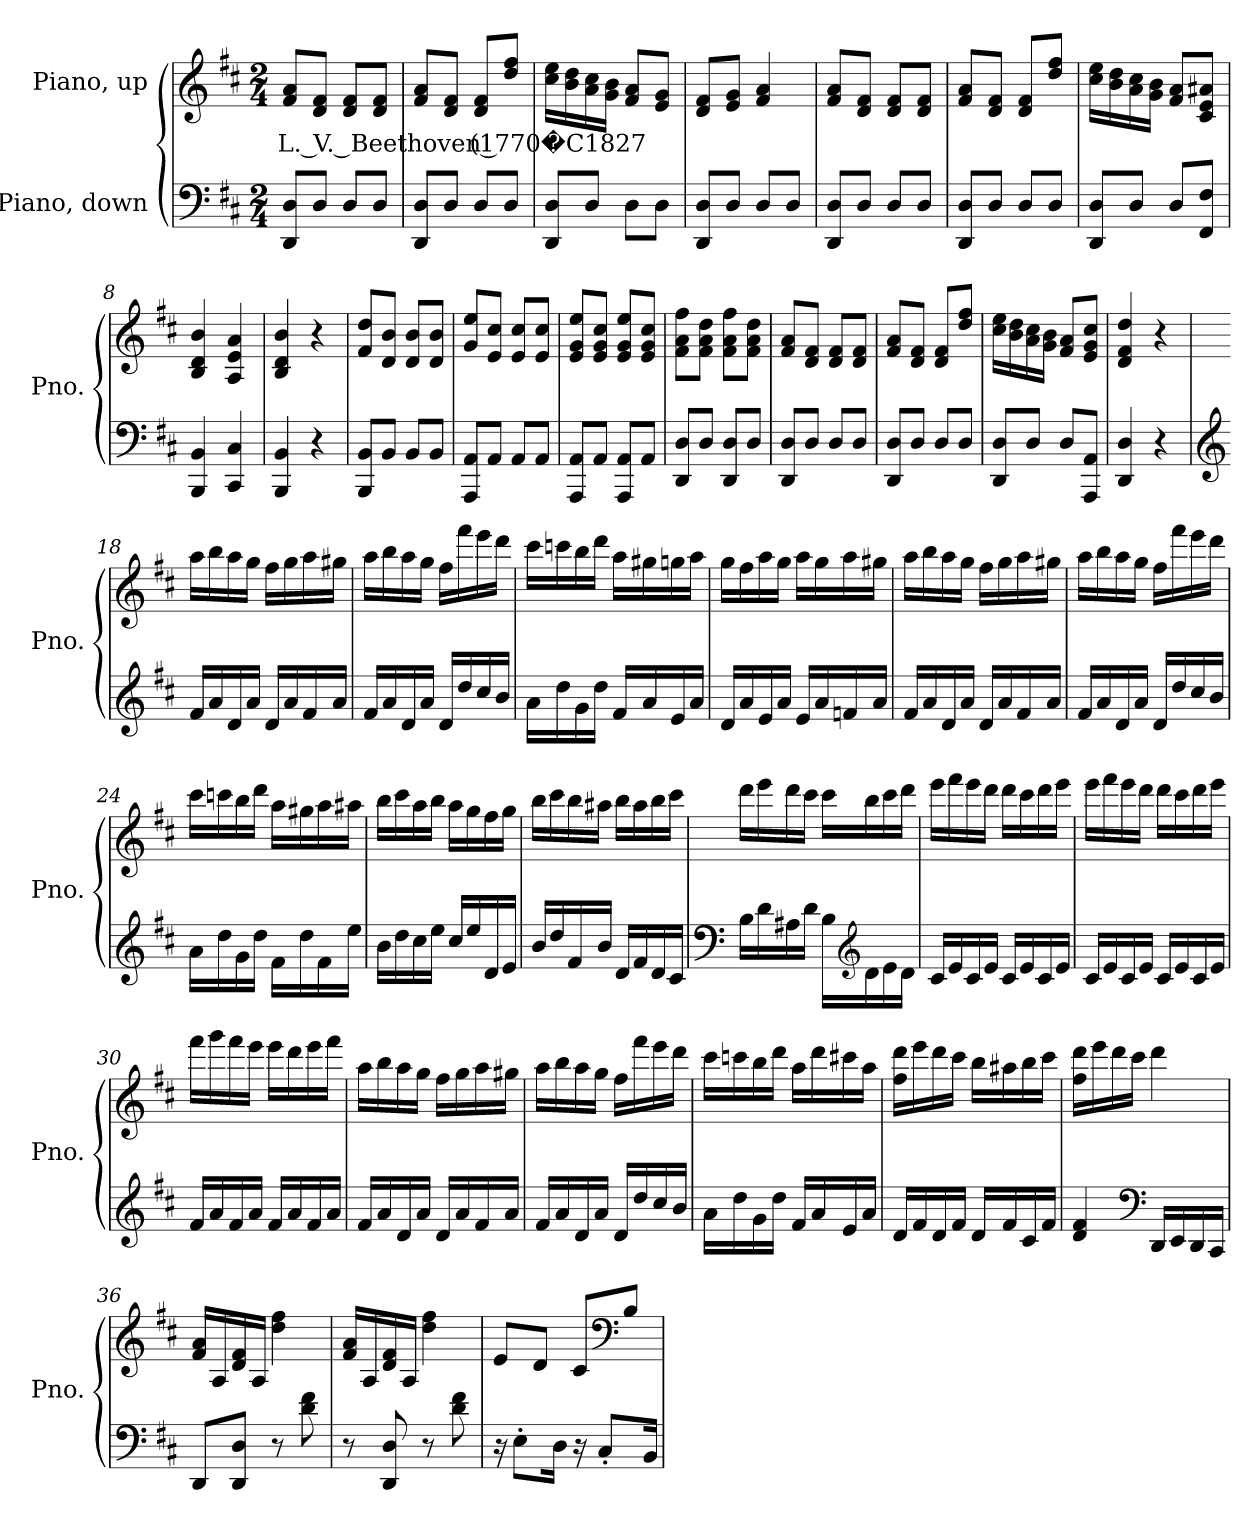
**kern	**kern	**text
*part2	*part1	*part1
*staff2	*staff1	*staff1
*I"Piano, down	*I"Piano, up	*
*I'Pno.	*I'Pno.	*
*clefF4	*clefG2	*
*k[f#c#]	*k[f#c#]	*
*M2/4	*M2/4	*
*MM88	*MM88	*
=1	=1	=1
!	!	!LO:LY:b
8DD/ 8D/L	8f#/ 8a/L	L. V. Beethoven (1770�C1827
8D/J	8d/ 8f#/J	.
8D/L	8d/ 8f#/L	.
8D/J	8d/ 8f#/J	.
=2	=2	=2
8DD/ 8D/L	8f#/ 8a/L	.
8D/J	8d/ 8f#/J	.
8D/L	8d/ 8f#/L	.
8D/J	8dd/ 8ff#/J	.
=3	=3	=3
8DD/ 8D/L	16cc#\ 16ee\LL	.
.	16b\ 16dd\	.
8D/J	16a\ 16cc#\	.
.	16g\ 16b\JJ	.
8D\L	8f#/ 8a/L	.
8D\J	8e/ 8g/J	.
=4	=4	=4
8DD/ 8D/L	8d/ 8f#/L	.
8D/J	8e/ 8g/J	.
8D/L	4f#/ 4a/	.
8D/J	.	.
!!LO:LB:g=z
=5	=5	=5
8DD/ 8D/L	8f#/ 8a/L	.
8D/J	8d/ 8f#/J	.
8D/L	8d/ 8f#/L	.
8D/J	8d/ 8f#/J	.
=6	=6	=6
8DD/ 8D/L	8f#/ 8a/L	.
8D/J	8d/ 8f#/J	.
8D/L	8d/ 8f#/L	.
8D/J	8dd/ 8ff#/J	.
=7	=7	=7
8DD/ 8D/L	16cc#\ 16ee\LL	.
.	16b\ 16dd\	.
8D/J	16a\ 16cc#\	.
.	16g\ 16b\JJ	.
8D/L	8f#/ 8a/L	.
8FF#/ 8F#/J	8c#/ 8e/ 8a#X/J	.
=8	=8	=8
4BBB/ 4BB/	4B/ 4d/ 4b/	.
4CC#/ 4C#/	4A/ 4e/ 4a/	.
=9	=9	=9
4BBB/ 4BB/	4B/ 4d/ 4b/	.
4r	4r	.
=10	=10	=10
8BBB/ 8BB/L	8f#/ 8dd/L	.
8BB/J	8d/ 8b/J	.
8BB/L	8d/ 8b/L	.
8BB/J	8d/ 8b/J	.
=11	=11	=11
8AAA/ 8AA/L	8g/ 8ee/L	.
8AA/J	8e/ 8cc#/J	.
8AA/L	8e/ 8cc#/L	.
8AA/J	8e/ 8cc#/J	.
=12	=12	=12
8AAA/ 8AA/L	8e/ 8g/ 8ee/L	.
8AA/J	8e/ 8g/ 8cc#/J	.
8AAA/ 8AA/L	8e/ 8g/ 8ee/L	.
8AA/J	8e/ 8g/ 8cc#/J	.
!!LO:LB:g=z
=13	=13	=13
8DD/ 8D/L	8f#\ 8a\ 8ff#\L	.
8D/J	8f#\ 8a\ 8dd\J	.
8DD/ 8D/L	8f#\ 8a\ 8ff#\L	.
8D/J	8f#\ 8a\ 8dd\J	.
=14	=14	=14
8DD/ 8D/L	8f#/ 8a/L	.
8D/J	8d/ 8f#/J	.
8D/L	8d/ 8f#/L	.
8D/J	8d/ 8f#/J	.
=15	=15	=15
8DD/ 8D/L	8f#/ 8a/L	.
8D/J	8d/ 8f#/J	.
8D/L	8d/ 8f#/L	.
8D/J	8dd/ 8ff#/J	.
=16	=16	=16
8DD/ 8D/L	16cc#\ 16ee\LL	.
.	16b\ 16dd\	.
8D/J	16a\ 16cc#\	.
.	16g\ 16b\JJ	.
8D/L	8f#/ 8a/L	.
8AAA/ 8AA/J	8e/ 8g/ 8cc#/J	.
=17	=17	=17
4DD/ 4D/	4d/ 4f#/ 4dd/	.
4r	4r	.
=18	=18	=18
*clefG2	*	*
16f#/LL	16aa\LL	.
16a/	16bb\	.
16d/	16aa\	.
16a/JJ	16gg\JJ	.
16d/LL	16ff#\LL	.
16a/	16gg\	.
16f#/	16aa\	.
16a/JJ	16gg#X\JJ	.
!!LO:LB:g=z
=19	=19	=19
16f#/LL	16aa\LL	.
16a/	16bb\	.
16d/	16aa\	.
16a/JJ	16gg\JJ	.
16d/LL	16ff#\LL	.
16dd/	16fff#\	.
16cc#/	16eee\	.
16b/JJ	16ddd\JJ	.
=20	=20	=20
16a\LL	16ccc#\LL	.
16dd\	16cccn\	.
16g\	16bb\	.
16dd\JJ	16ddd\JJ	.
16f#/LL	16aa\LL	.
16a/	16gg#X\	.
16e/	16ggn\	.
16a/JJ	16aa\JJ	.
=21	=21	=21
16d/LL	16gg\LL	.
16a/	16ff#\	.
16e/	16aa\	.
16a/JJ	16gg\JJ	.
16e/LL	16aa\LL	.
16a/	16gg\	.
16fn/	16aa\	.
16a/JJ	16gg#X\JJ	.
=22	=22	=22
16f#/LL	16aa\LL	.
16a/	16bb\	.
16d/	16aa\	.
16a/JJ	16gg\JJ	.
16d/LL	16ff#\LL	.
16a/	16gg\	.
16f#/	16aa\	.
16a/JJ	16gg#X\JJ	.
!!LO:LB:g=z
=23	=23	=23
16f#/LL	16aa\LL	.
16a/	16bb\	.
16d/	16aa\	.
16a/JJ	16gg\JJ	.
16d/LL	16ff#\LL	.
16dd/	16fff#\	.
16cc#/	16eee\	.
16b/JJ	16ddd\JJ	.
=24	=24	=24
16a\LL	16ccc#\LL	.
16dd\	16cccn\	.
16g\	16bb\	.
16dd\JJ	16ddd\JJ	.
16f#\LL	16aa\LL	.
16dd\	16gg#X\	.
16f#\	16aa\	.
16ee\JJ	16aa#X\JJ	.
=25	=25	=25
16b\LL	16bb\LL	.
16dd\	16ccc#\	.
16cc#\	16aa\	.
16ee\JJ	16bb\JJ	.
16cc#/LL	16aa\LL	.
16ee/	16gg\	.
16d/	16ff#\	.
16e/JJ	16gg\JJ	.
!!LO:LB:g=z
=26	=26	=26
16b/LL	16bb\LL	.
16dd/	16ccc#\	.
16f#/	16bb\	.
16b/JJ	16aa#X\JJ	.
16d/LL	16bb\LL	.
16f#/	16aa#\	.
16d/	16bb\	.
16c#/JJ	16ccc#\JJ	.
=27	=27	=27
*clefF4	*	*
16B\LL	16ddd\LL	.
16d\	16eee\	.
16A#X\	16ddd\	.
16d\JJ	16ccc#\JJ	.
16B\LL	16ccc#\LL	.
*clefG2	*	*
16d\	16bb\	.
16e\	16ccc#\	.
16d\JJ	16ddd\JJ	.
=28	=28	=28
16c#/LL	16eee\LL	.
16e/	16fff#\	.
16c#/	16eee\	.
16e/JJ	16ddd\JJ	.
16c#/LL	16ddd\LL	.
16e/	16ccc#\	.
16c#/	16ddd\	.
16e/JJ	16eee\JJ	.
!!LO:PB:g=z
=29	=29	=29
16c#/LL	16eee\LL	.
16e/	16fff#\	.
16c#/	16eee\	.
16e/JJ	16ddd\JJ	.
16c#/LL	16ddd\LL	.
16e/	16ccc#\	.
16c#/	16ddd\	.
16e/JJ	16eee\JJ	.
=30	=30	=30
16f#/LL	16fff#\LL	.
16a/	16ggg\	.
16f#/	16fff#\	.
16a/JJ	16eee\JJ	.
16f#/LL	16eee\LL	.
16a/	16ddd\	.
16f#/	16eee\	.
16a/JJ	16fff#\JJ	.
=31	=31	=31
16f#/LL	16aa\LL	.
16a/	16bb\	.
16d/	16aa\	.
16a/JJ	16gg\JJ	.
16d/LL	16ff#\LL	.
16a/	16gg\	.
16f#/	16aa\	.
16a/JJ	16gg#X\JJ	.
=32	=32	=32
16f#/LL	16aa\LL	.
16a/	16bb\	.
16d/	16aa\	.
16a/JJ	16gg\JJ	.
16d/LL	16ff#\LL	.
16dd/	16fff#\	.
16cc#/	16eee\	.
16b/JJ	16ddd\JJ	.
!!LO:LB:g=z
=33	=33	=33
16a\LL	16ccc#\LL	.
16dd\	16cccn\	.
16g\	16bb\	.
16dd\JJ	16ddd\JJ	.
16f#/LL	16aa\LL	.
16a/	16ddd\	.
16e/	16ccc#X\	.
16a/JJ	16aa\JJ	.
=34	=34	=34
16d/LL	16ff#\ 16ddd\LL	.
16f#/	16eee\	.
16d/	16ddd\	.
16f#/JJ	16ccc#\JJ	.
16d/LL	16bb\LL	.
16f#/	16aa#X\	.
16c#/	16bb\	.
16f#/JJ	16ccc#\JJ	.
=35	=35	=35
4d/ 4f#/	16ff#\ 16ddd\LL	.
.	16eee\	.
.	16ddd\	.
.	16ccc#\JJ	.
*clefF4	*	*
16DD/LL	4ddd\	.
16EE/	.	.
16DD/	.	.
16CC#/JJ	.	.
=36	=36	=36
8DD/L	16f#/ 16a/LL	.
.	16A/	.
8DD/ 8D/J	16d/ 16f#/	.
.	16A/JJ	.
8r	4dd\ 4ff#\	.
8d\ 8f#\	.	.
!!LO:LB:g=z
=37	=37	=37
8r	16f#/ 16a/LL	.
.	16A/	.
8DD/ 8D/	16d/ 16f#/	.
.	16A/JJ	.
8r	4dd\ 4ff#\	.
8d\ 8f#\	.	.
=38	=38	=38
16r	8e/L	.
8E'\L	.	.
.	8d/J	.
16D\Jk	.	.
16r	8c#/L	.
8C#'/L	.	.
*	*clefF4	*
.	8B/J	.
16BB/Jk	.	.
=	=	=
*-	*-	*-
